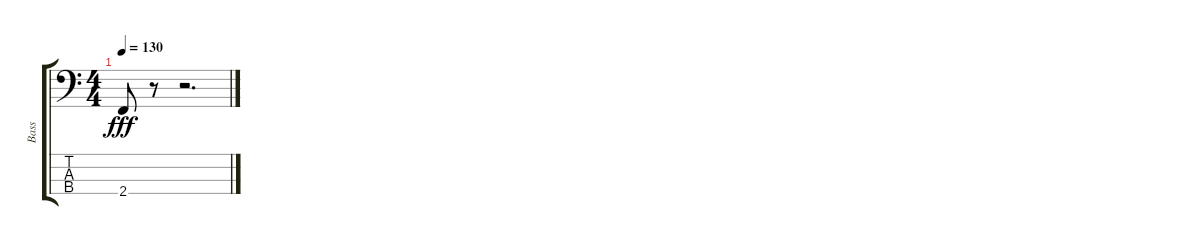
\track ("Bass" "Bass") {instrument electricbassfinger}
\staff {score tabs}
\tuning (Gb2 Db2 Ab1 Eb1) {hide}
\ts (4 4)
\tempo 130
\clef f4
\ks c
2.4.8{dy fff instrument electricbassfinger} r.8 r.2{d}
